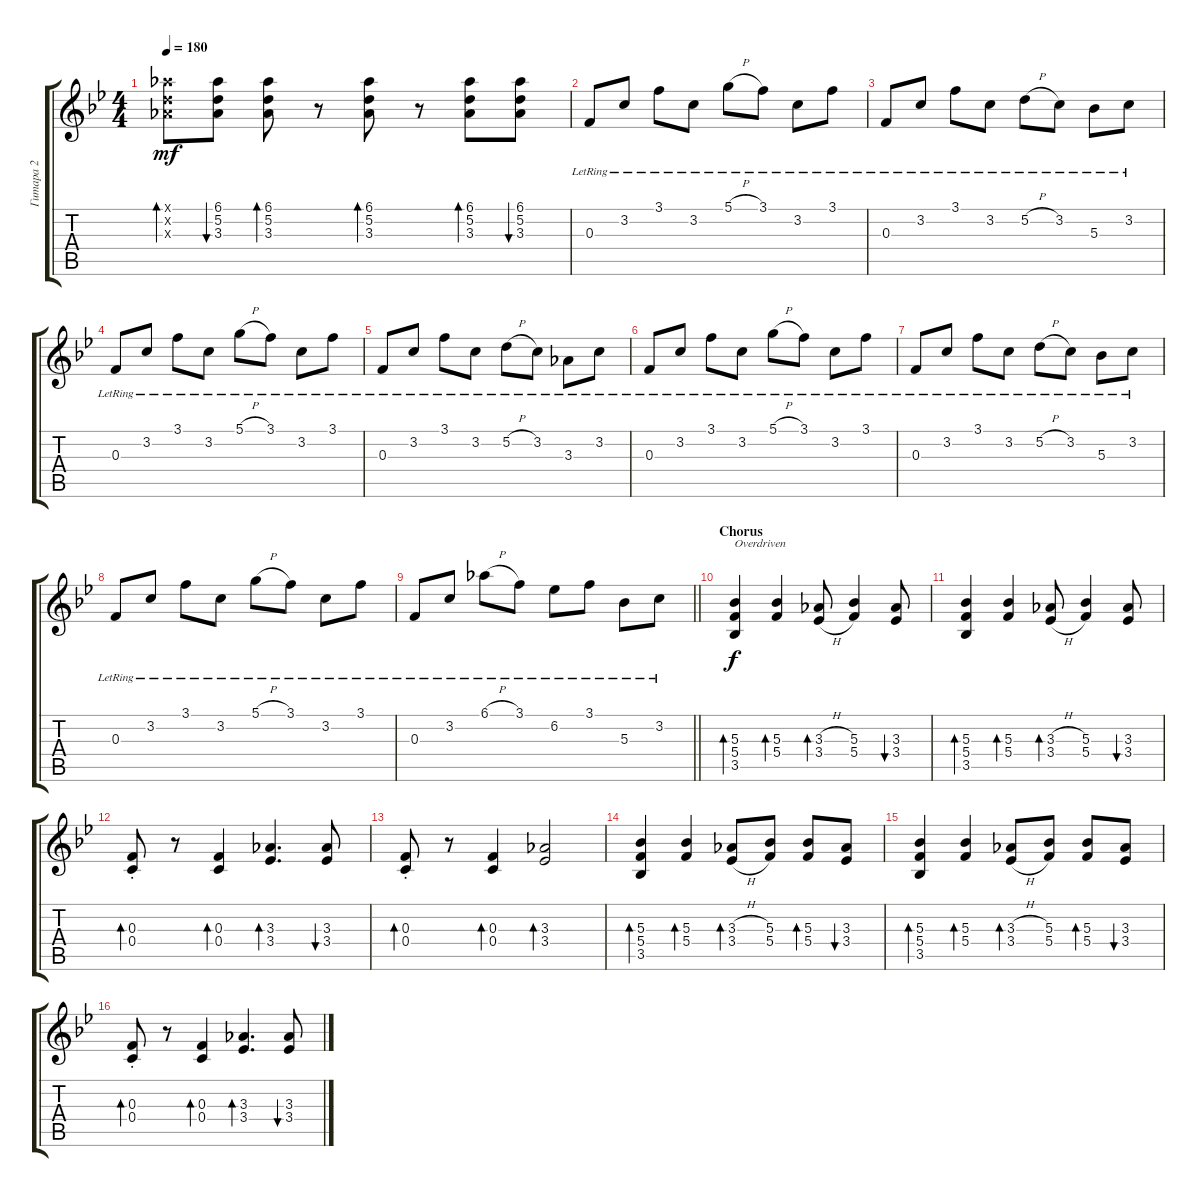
\track ("Гитара 2" "Гитара 2") {instrument distortionguitar}
\staff {score tabs}
\tuning (D4 A3 F3 C3 G2 D2) {hide}
\ts (4 4)
\tempo 180
\clef g2
\ks gminor
(6.1{x} 5.2{x} 3.3{x}).8{bd 60 dy mf} (6.1 5.2 3.3).8{bu 60} (6.1 5.2 3.3).8{bd 60} r.8 (6.1 5.2 3.3).8{bd 60} r.8 (6.1 5.2 3.3).8{bd 60} (6.1 5.2 3.3).8{bu 60} |
0.3{lr}.8 3.2{lr}.8 3.1{lr}.8 3.2{lr}.8 5.1{h lr}.8 3.1{lr}.8 3.2{lr}.8 3.1{lr}.8 |
0.3{lr}.8 3.2{lr}.8 3.1{lr}.8 3.2{lr}.8 5.2{h lr}.8 3.2{lr}.8 5.3{lr}.8 3.2{lr}.8 |
0.3{lr}.8 3.2{lr}.8 3.1{lr}.8 3.2{lr}.8 5.1{h lr}.8 3.1{lr}.8 3.2{lr}.8 3.1{lr}.8 |
0.3{lr}.8 3.2{lr}.8 3.1{lr}.8 3.2{lr}.8 5.2{h lr}.8 3.2{lr}.8 3.3{lr}.8 3.2{lr}.8 |
0.3{lr}.8 3.2{lr}.8 3.1{lr}.8 3.2{lr}.8 5.1{h lr}.8 3.1{lr}.8 3.2{lr}.8 3.1{lr}.8 |
0.3{lr}.8 3.2{lr}.8 3.1{lr}.8 3.2{lr}.8 5.2{h lr}.8 3.2{lr}.8 5.3{lr}.8 3.2{lr}.8 |
0.3{lr}.8 3.2{lr}.8 3.1{lr}.8 3.2{lr}.8 5.1{h lr}.8 3.1{lr}.8 3.2{lr}.8 3.1{lr}.8 |
\barLineRight lightlight
0.3{lr}.8 3.2{lr}.8 6.1{h lr}.8 3.1{lr}.8 6.2{lr}.8 3.1{lr}.8 5.3{lr}.8 3.2{lr}.8 |
\section ("" "Chorus")
(5.3 5.4 3.5).4{bd 60 txt "Overdriven" dy f volume 8 instrument distortionguitar} (5.3 5.4).4{bd 60} (3.3{h} 3.4{h}).8{bd 60} (5.3 5.4).4 (3.3 3.4).8{bu 60} |
(5.3 5.4 3.5).4{bd 60} (5.3 5.4).4{bd 60} (3.3{h} 3.4{h}).8{bd 60} (5.3 5.4).4 (3.3 3.4).8{bu 60} |
(0.3{st} 0.4{st}).8{bd 60} r.8 (0.3 0.4).4{bd 60} (3.3 3.4).4{d bd 60} (3.3 3.4).8{bu 60} |
(0.3{st} 0.4{st}).8{bd 60} r.8 (0.3 0.4).4{bd 60} (3.3 3.4).2{bd 60} |
(5.3 5.4 3.5).4{bd 60} (5.3 5.4).4{bd 60} (3.3{h} 3.4{h}).8{bd 60} (5.3 5.4).8 (5.3 5.4).8{bd 60} (3.3 3.4).8{bu 60} |
(5.3 5.4 3.5).4{bd 60} (5.3 5.4).4{bd 60} (3.3{h} 3.4{h}).8{bd 60} (5.3 5.4).8 (5.3 5.4).8{bd 60} (3.3 3.4).8{bu 60} |
(0.3{st} 0.4{st}).8{bd 60} r.8 (0.3 0.4).4{bd 60} (3.3 3.4).4{d bd 60} (3.3 3.4).8{bu 60}
